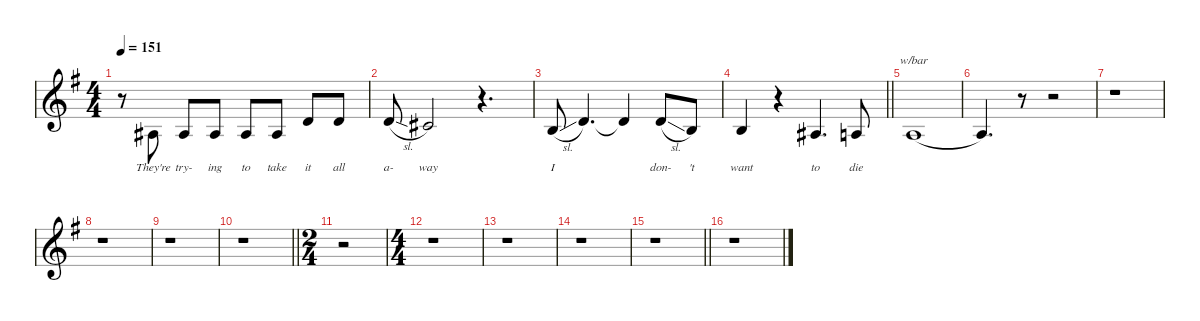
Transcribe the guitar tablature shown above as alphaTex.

\defaultSystemsLayout 4
\hideDynamics
\bracketExtendMode nobrackets
\singleTrackTrackNamePolicy hidden
\multiTrackTrackNamePolicy hidden
\otherSystemsTrackNameOrientation horizontal
\track ("Vocals" "vln.") {defaultSystemsLayout 8 instrument violin}
\staff {score}
\tuning (E4 B3 G3 D3 A2 E2)
\ts (4 4)
\tempo 151
\clef g2
\ks eminor
r.8{dy ff beam Down} 3.3{acc #}.8{lyrics (0 "They're") lyrics (1 "") lyrics (2 "") lyrics (3 "") lyrics (4 "") beam Up} 3.3{acc #}.8{lyrics (0 "try-") lyrics (1 "") lyrics (2 "") lyrics (3 "") lyrics (4 "") beam Up} 3.3{acc #}.8{lyrics (0 "ing") lyrics (1 "") lyrics (2 "") lyrics (3 "") lyrics (4 "") beam Up} 3.3{acc #}.8{lyrics (0 "to") lyrics (1 "") lyrics (2 "") lyrics (3 "") lyrics (4 "") beam Up} 3.3{acc #}.8{lyrics (0 "take") lyrics (1 "") lyrics (2 "") lyrics (3 "") lyrics (4 "") beam Up} 3.2{acc forcenatural}.8{lyrics (0 "it") lyrics (1 "") lyrics (2 "") lyrics (3 "") lyrics (4 "") beam Up} 3.2{acc forcenatural}.8{lyrics (0 "all") lyrics (1 "") lyrics (2 "") lyrics (3 "") lyrics (4 "") beam Up} |
3.2{sl acc forcenatural}.8{lyrics (0 "a-") lyrics (1 "") lyrics (2 "") lyrics (3 "") lyrics (4 "") beam Up} 2.2{acc #}.2{lyrics (0 "way") lyrics (1 "") lyrics (2 "") lyrics (3 "") lyrics (4 "") beam Up} r.4{d beam Up} |
4.3{sl acc forcenatural}.8{lyrics (0 "I") lyrics (1 "") lyrics (2 "") lyrics (3 "") lyrics (4 "") beam Up} 7.3{acc forcenatural}.4{d beam Up} 7.3{t acc forcenatural}.4{beam Up} 7.3{sl acc forcenatural}.8{lyrics (0 "don-") lyrics (1 "") lyrics (2 "") lyrics (3 "") lyrics (4 "") beam Up} 4.3{acc forcenatural}.8{lyrics (0 "'t") lyrics (1 "") lyrics (2 "") lyrics (3 "") lyrics (4 "") beam Up} |
\barLineRight lightlight
4.3{acc forcenatural}.4{lyrics (0 "want") lyrics (1 "") lyrics (2 "") lyrics (3 "") lyrics (4 "") beam Up} r.4{beam Up} 3.3{acc #}.4{d lyrics (0 "to") lyrics (1 "") lyrics (2 "") lyrics (3 "") lyrics (4 "") beam Up} 2.3{acc forcenatural}.8{lyrics (0 "die") lyrics (1 "") lyrics (2 "") lyrics (3 "") lyrics (4 "") beam Up} |
2.3{acc forcenatural}.1{tbe (dive default 0 0 60 -6) beam Up} |
2.3{t acc forcenatural}.4{d beam Up} r.8{beam Up} r.2{beam Up} |
r.1{beam Down} |
r.1{beam Down} |
r.1{beam Down} |
\barLineRight lightlight
r.1{beam Down} |
\ts (2 4)
\beaming (8 2 2)
r.2{beam Down} |
\ts (4 4)
\beaming (8 2 2 2 2)
r.1{beam Down} |
r.1{beam Down} |
r.1{beam Down} |
\barLineRight lightlight
r.1{beam Down} |
r.1{beam Down}
